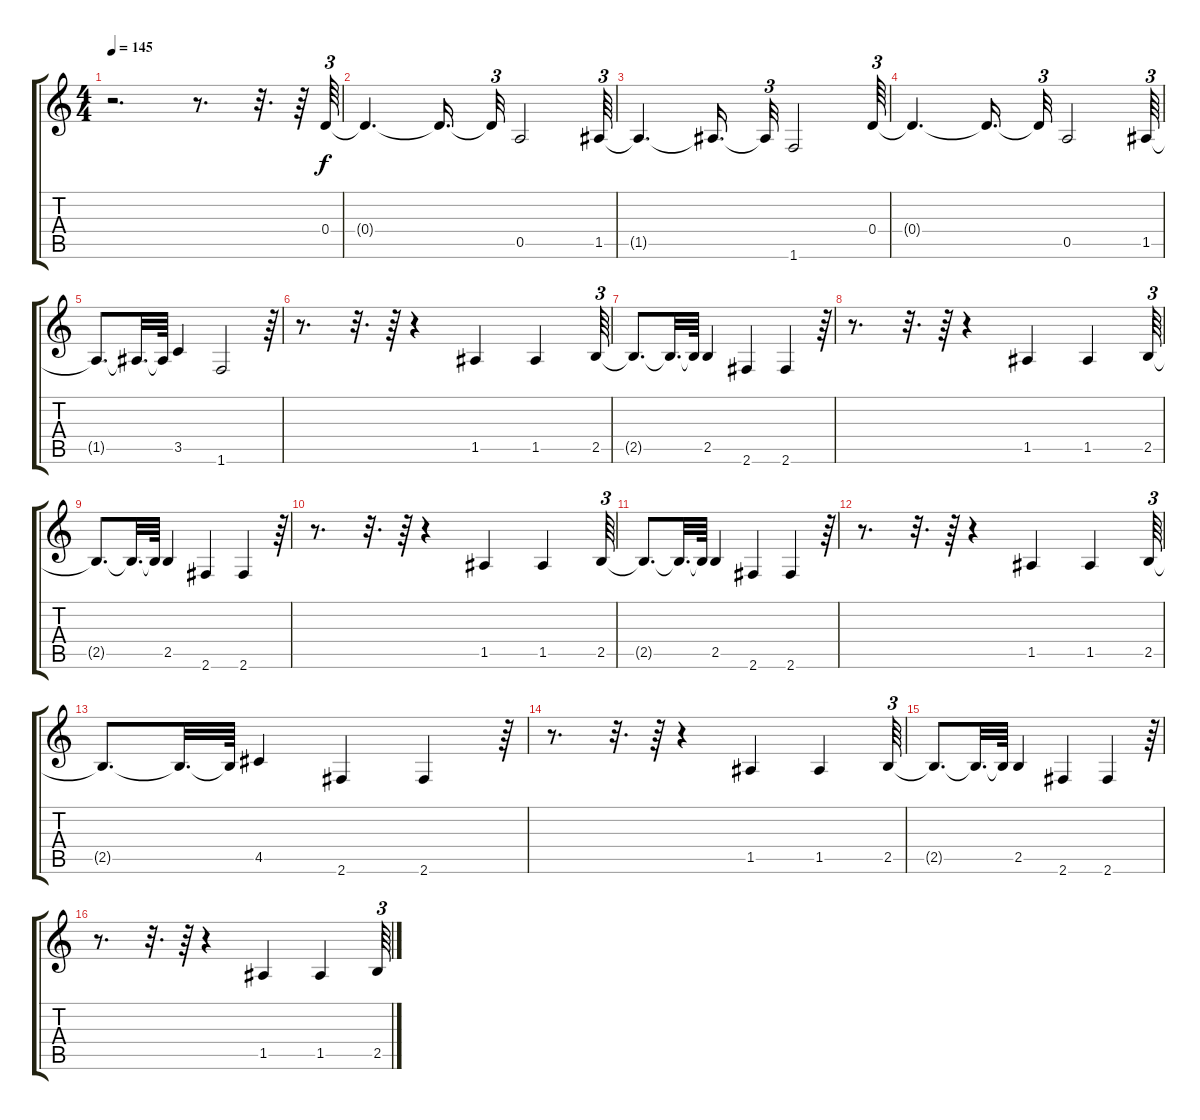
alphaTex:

\track "" {instrument electricbassfinger}
\staff {score tabs}
\tuning (E4 B3 G3 D3 A2 E2) {hide}
\ts (4 4)
\tempo 145
\clef g2
\ks c
r.2{d dy f} r.8{d} r.32{d} r.64 0.4.64{tu (3 2)} |
0.4{t}.4{d} 0.4{t}.16{d} 0.4{t}.32{tu (3 2)} 0.5.2 1.5.64{tu (3 2)} |
1.5{t}.4{d} 1.5{t}.16{d} 1.5{t}.32{tu (3 2)} 1.6.2 0.4.64{tu (3 2)} |
0.4{t}.4{d} 0.4{t}.16{d} 0.4{t}.32{tu (3 2)} 0.5.2 1.5.64{tu (3 2)} |
1.5{t}.8{d} 1.5{t}.32{d} 1.5{t}.64 3.5.4 1.6.2 r.64{tu (3 2)} |
r.8{d} r.32{d} r.64 r.4 1.5.4 1.5.4 2.5.64{tu (3 2)} |
2.5{t}.8{d} 2.5{t}.32{d} 2.5{t}.64 2.5.4 2.6.4 2.6.4 r.64{tu (3 2)} |
r.8{d} r.32{d} r.64 r.4 1.5.4 1.5.4 2.5.64{tu (3 2)} |
2.5{t}.8{d} 2.5{t}.32{d} 2.5{t}.64 2.5.4 2.6.4 2.6.4 r.64{tu (3 2)} |
r.8{d} r.32{d} r.64 r.4 1.5.4 1.5.4 2.5.64{tu (3 2)} |
2.5{t}.8{d} 2.5{t}.32{d} 2.5{t}.64 2.5.4 2.6.4 2.6.4 r.64{tu (3 2)} |
r.8{d} r.32{d} r.64 r.4 1.5.4 1.5.4 2.5.64{tu (3 2)} |
2.5{t}.8{d} 2.5{t}.32{d} 2.5{t}.64 4.5.4 2.6.4 2.6.4 r.64{tu (3 2)} |
r.8{d} r.32{d} r.64 r.4 1.5.4 1.5.4 2.5.64{tu (3 2)} |
2.5{t}.8{d} 2.5{t}.32{d} 2.5{t}.64 2.5.4 2.6.4 2.6.4 r.64{tu (3 2)} |
r.8{d} r.32{d} r.64 r.4 1.5.4 1.5.4 2.5.64{tu (3 2)}
